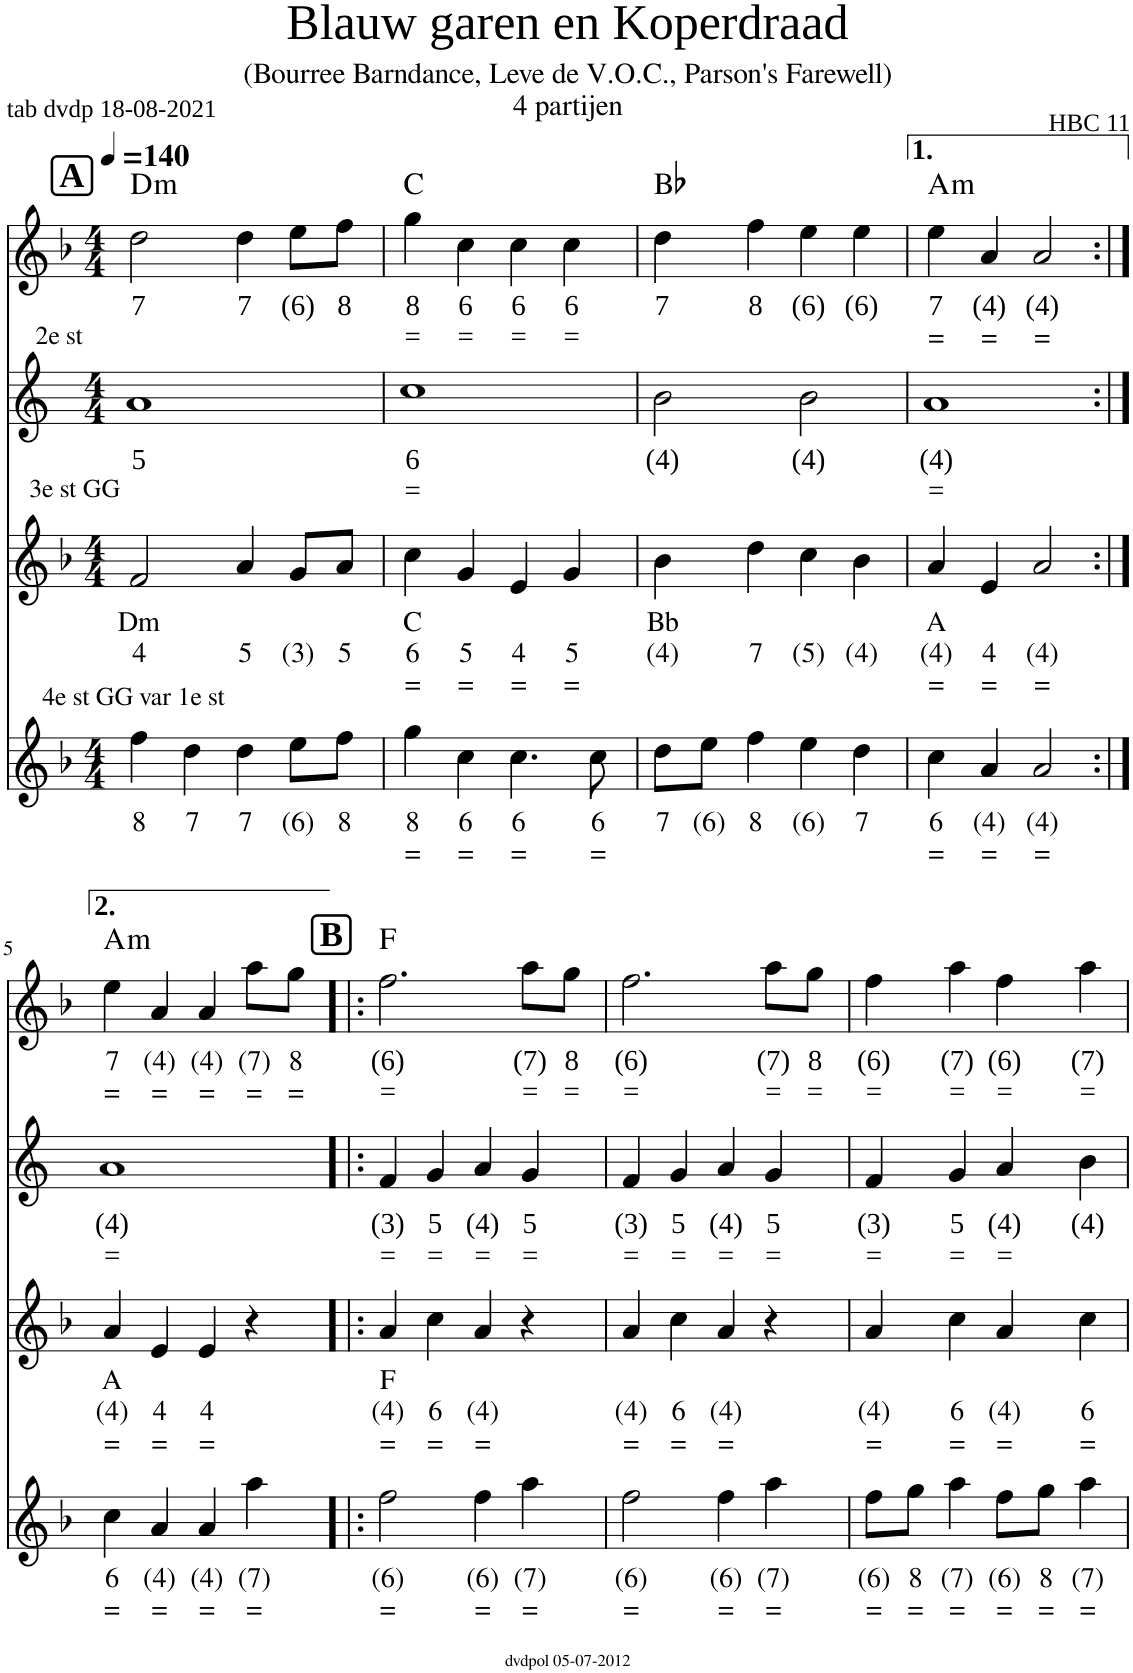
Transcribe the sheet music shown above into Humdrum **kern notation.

**kern	**text	**text	**kern	**text	**text	**text	**kern	**text	**text	**kern	**text	**text	**harte
*part4	*part4	*part4	*part3	*part3	*part3	*part3	*part2	*part2	*part2	*part1	*part1	*part1	*part1
*staff4	*staff4	*staff4	*staff3	*staff3	*staff3	*staff3	*staff2	*staff2	*staff2	*staff1	*staff1	*staff1	*
*I"Viool	*	*	*I"Viool	*	*	*	*I"Voice	*	*	*I"Voice	*	*	*
*clefG2	*	*	*clefG2	*	*	*	*clefG2	*	*	*clefG2	*	*	*
*k[b-]	*	*	*k[b-]	*	*	*	*k[]	*	*	*k[b-]	*	*	*
*M4/4	*	*	*M4/4	*	*	*	*M4/4	*	*	*M4/4	*	*	*
*MM140	*	*	*MM140	*	*	*	*MM140	*	*	*MM140	*	*	*
!!LO:REH:place=s1:a:B:cj:fs=13.5337:t=A
=1	=1	=1	=1	=1	=1	=1	=1	=1	=1	=1	=1	=1	=1
!	!	!	!	!	!	!	!LO:TX:a:t=2e st	!	!	!	!	!	!
!	!	!	!LO:TX:a:t=3e st GG	!	!	!	!	!	!	!	!	!	!
!LO:TX:a:t=4e st GG var 1e st	!	!	!	!	!	!	!	!	!	!	!	!	!
!	!LO:LY:b	!	!	!LO:LY:b	!LO:LY:b	!	!	!LO:LY:b	!	!	!LO:LY:b	!	!LO:H:kt=m
4ff\	8	.	2f/	Dm	4	.	1a	5	.	2dd\	7	.	D:min
!	!LO:LY:b	!	!	!	!	!	!	!	!	!	!	!	!
4dd\	7	.	.	.	.	.	.	.	.	.	.	.	.
!	!LO:LY:b	!	!	!	!LO:LY:b	!	!	!	!	!	!LO:LY:b	!	!
4dd\	7	.	4a/	.	5	.	.	.	.	4dd\	7	.	.
!	!LO:LY:b	!	!	!	!LO:LY:b	!	!	!	!	!	!LO:LY:b	!	!
8ee\L	(6)	.	8g/L	.	(3)	.	.	.	.	8ee\L	(6)	.	.
!	!LO:LY:b	!	!	!	!LO:LY:b	!	!	!	!	!	!LO:LY:b	!	!
8ff\J	8	.	8a/J	.	5	.	.	.	.	8ff\J	8	.	.
=2	=2	=2	=2	=2	=2	=2	=2	=2	=2	=2	=2	=2	=2
!	!LO:LY:b	!LO:LY:b	!	!LO:LY:b	!LO:LY:b	!LO:LY:b	!	!LO:LY:b	!LO:LY:b	!	!LO:LY:b	!LO:LY:b	!
4gg\	8	=	4cc\	C	6	=	1cc	6	=	4gg\	8	=	C:maj
!	!LO:LY:b	!LO:LY:b	!	!	!LO:LY:b	!LO:LY:b	!	!	!	!	!LO:LY:b	!LO:LY:b	!
4cc\	6	=	4g/	.	5	=	.	.	.	4cc\	6	=	.
!	!LO:LY:b	!LO:LY:b	!	!	!LO:LY:b	!LO:LY:b	!	!	!	!	!LO:LY:b	!LO:LY:b	!
4.cc\	6	=	4e/	.	4	=	.	.	.	4cc\	6	=	.
!	!	!	!	!	!LO:LY:b	!LO:LY:b	!	!	!	!	!LO:LY:b	!LO:LY:b	!
.	.	.	4g/	.	5	=	.	.	.	4cc\	6	=	.
!	!LO:LY:b	!LO:LY:b	!	!	!	!	!	!	!	!	!	!	!
8cc\	6	=	.	.	.	.	.	.	.	.	.	.	.
=3	=3	=3	=3	=3	=3	=3	=3	=3	=3	=3	=3	=3	=3
!	!LO:LY:b	!	!	!LO:LY:b	!LO:LY:b	!	!	!LO:LY:b	!	!	!LO:LY:b	!	!
8dd\L	7	.	4b-\	Bb	(4)	.	2b\	(4)	.	4dd\	7	.	Bb:maj
!	!LO:LY:b	!	!	!	!	!	!	!	!	!	!	!	!
8ee\J	(6)	.	.	.	.	.	.	.	.	.	.	.	.
!	!LO:LY:b	!	!	!	!LO:LY:b	!	!	!	!	!	!LO:LY:b	!	!
4ff\	8	.	4dd\	.	7	.	.	.	.	4ff\	8	.	.
!	!LO:LY:b	!	!	!	!LO:LY:b	!	!	!LO:LY:b	!	!	!LO:LY:b	!	!
4ee\	(6)	.	4cc\	.	(5)	.	2b\	(4)	.	4ee\	(6)	.	.
!	!LO:LY:b	!	!	!	!LO:LY:b	!	!	!	!	!	!LO:LY:b	!	!
4dd\	7	.	4b-\	.	(4)	.	.	.	.	4ee\	(6)	.	.
=4	=4	=4	=4	=4	=4	=4	=4	=4	=4	=4	=4	=4	=4
!	!LO:LY:b	!LO:LY:b	!	!LO:LY:b	!LO:LY:b	!LO:LY:b	!	!LO:LY:b	!LO:LY:b	!	!LO:LY:b	!LO:LY:b	!LO:H:kt=m
4cc\	6	=	4a/	A	(4)	=	1a	(4)	=	4ee\	7	=	A:min
!	!LO:LY:b	!LO:LY:b	!	!	!LO:LY:b	!LO:LY:b	!	!	!	!	!LO:LY:b	!LO:LY:b	!
4a/	(4)	=	4e/	.	4	=	.	.	.	4a/	(4)	=	.
!	!LO:LY:b	!LO:LY:b	!	!	!LO:LY:b	!LO:LY:b	!	!	!	!	!LO:LY:b	!LO:LY:b	!
2a/	(4)	=	2a/	.	(4)	=	.	.	.	2a/	(4)	=	.
!!LO:LB:g=z
=5:|!	=5:|!	=5:|!	=5:|!	=5:|!	=5:|!	=5:|!	=5:|!	=5:|!	=5:|!	=5:|!	=5:|!	=5:|!	=5:|!
!	!LO:LY:b	!LO:LY:b	!	!LO:LY:b	!LO:LY:b	!LO:LY:b	!	!LO:LY:b	!LO:LY:b	!	!LO:LY:b	!LO:LY:b	!LO:H:kt=m
4cc\	6	=	4a/	A	(4)	=	1a	(4)	=	4ee\	7	=	A:min
!	!LO:LY:b	!LO:LY:b	!	!	!LO:LY:b	!LO:LY:b	!	!	!	!	!LO:LY:b	!LO:LY:b	!
4a/	(4)	=	4e/	.	4	=	.	.	.	4a/	(4)	=	.
!	!LO:LY:b	!LO:LY:b	!	!	!LO:LY:b	!LO:LY:b	!	!	!	!	!LO:LY:b	!LO:LY:b	!
4a/	(4)	=	4e/	.	4	=	.	.	.	4a/	(4)	=	.
!	!LO:LY:b	!LO:LY:b	!	!	!	!	!	!	!	!	!LO:LY:b	!LO:LY:b	!
4aa\	(7)	=	4r	.	.	.	.	.	.	8aa\L	(7)	=	.
!	!	!	!	!	!	!	!	!	!	!	!LO:LY:b	!LO:LY:b	!
.	.	.	.	.	.	.	.	.	.	8gg\J	8	=	.
!!LO:REH:place=s1:a:B:cj:fs=13.5337:t=B
=6!|:	=6!|:	=6!|:	=6!|:	=6!|:	=6!|:	=6!|:	=6!|:	=6!|:	=6!|:	=6!|:	=6!|:	=6!|:	=6!|:
!	!LO:LY:b	!LO:LY:b	!	!LO:LY:b	!LO:LY:b	!LO:LY:b	!	!LO:LY:b	!LO:LY:b	!	!LO:LY:b	!LO:LY:b	!
2ff\	(6)	=	4a/	F	(4)	=	4f/	(3)	=	2.ff\	(6)	=	F:maj
!	!	!	!	!	!LO:LY:b	!LO:LY:b	!	!LO:LY:b	!LO:LY:b	!	!	!	!
.	.	.	4cc\	.	6	=	4g/	5	=	.	.	.	.
!	!LO:LY:b	!LO:LY:b	!	!	!LO:LY:b	!LO:LY:b	!	!LO:LY:b	!LO:LY:b	!	!	!	!
4ff\	(6)	=	4a/	.	(4)	=	4a/	(4)	=	.	.	.	.
!	!LO:LY:b	!LO:LY:b	!	!	!	!	!	!LO:LY:b	!LO:LY:b	!	!LO:LY:b	!LO:LY:b	!
4aa\	(7)	=	4r	.	.	.	4g/	5	=	8aa\L	(7)	=	.
!	!	!	!	!	!	!	!	!	!	!	!LO:LY:b	!LO:LY:b	!
.	.	.	.	.	.	.	.	.	.	8gg\J	8	=	.
=7	=7	=7	=7	=7	=7	=7	=7	=7	=7	=7	=7	=7	=7
!	!LO:LY:b	!LO:LY:b	!	!	!LO:LY:b	!LO:LY:b	!	!LO:LY:b	!LO:LY:b	!	!LO:LY:b	!LO:LY:b	!
2ff\	(6)	=	4a/	.	(4)	=	4f/	(3)	=	2.ff\	(6)	=	.
!	!	!	!	!	!LO:LY:b	!LO:LY:b	!	!LO:LY:b	!LO:LY:b	!	!	!	!
.	.	.	4cc\	.	6	=	4g/	5	=	.	.	.	.
!	!LO:LY:b	!LO:LY:b	!	!	!LO:LY:b	!LO:LY:b	!	!LO:LY:b	!LO:LY:b	!	!	!	!
4ff\	(6)	=	4a/	.	(4)	=	4a/	(4)	=	.	.	.	.
!	!LO:LY:b	!LO:LY:b	!	!	!	!	!	!LO:LY:b	!LO:LY:b	!	!LO:LY:b	!LO:LY:b	!
4aa\	(7)	=	4r	.	.	.	4g/	5	=	8aa\L	(7)	=	.
!	!	!	!	!	!	!	!	!	!	!	!LO:LY:b	!LO:LY:b	!
.	.	.	.	.	.	.	.	.	.	8gg\J	8	=	.
=8	=8	=8	=8	=8	=8	=8	=8	=8	=8	=8	=8	=8	=8
!	!LO:LY:b	!LO:LY:b	!	!	!LO:LY:b	!LO:LY:b	!	!LO:LY:b	!LO:LY:b	!	!LO:LY:b	!LO:LY:b	!
8ff\L	(6)	=	4a/	.	(4)	=	4f/	(3)	=	4ff\	(6)	=	.
!	!LO:LY:b	!LO:LY:b	!	!	!	!	!	!	!	!	!	!	!
8gg\J	8	=	.	.	.	.	.	.	.	.	.	.	.
!	!LO:LY:b	!LO:LY:b	!	!	!LO:LY:b	!LO:LY:b	!	!LO:LY:b	!LO:LY:b	!	!LO:LY:b	!LO:LY:b	!
4aa\	(7)	=	4cc\	.	6	=	4g/	5	=	4aa\	(7)	=	.
!	!LO:LY:b	!LO:LY:b	!	!	!LO:LY:b	!LO:LY:b	!	!LO:LY:b	!LO:LY:b	!	!LO:LY:b	!LO:LY:b	!
8ff\L	(6)	=	4a/	.	(4)	=	4a/	(4)	=	4ff\	(6)	=	.
!	!LO:LY:b	!LO:LY:b	!	!	!	!	!	!	!	!	!	!	!
8gg\J	8	=	.	.	.	.	.	.	.	.	.	.	.
!	!LO:LY:b	!LO:LY:b	!	!	!LO:LY:b	!LO:LY:b	!	!LO:LY:b	!	!	!LO:LY:b	!LO:LY:b	!
4aa\	(7)	=	4cc\	.	6	=	4b\	(4)	.	4aa\	(7)	=	.
=	=	=	=	=	=	=	=	=	=	=	=	=	=
*-	*-	*-	*-	*-	*-	*-	*-	*-	*-	*-	*-	*-	*-
